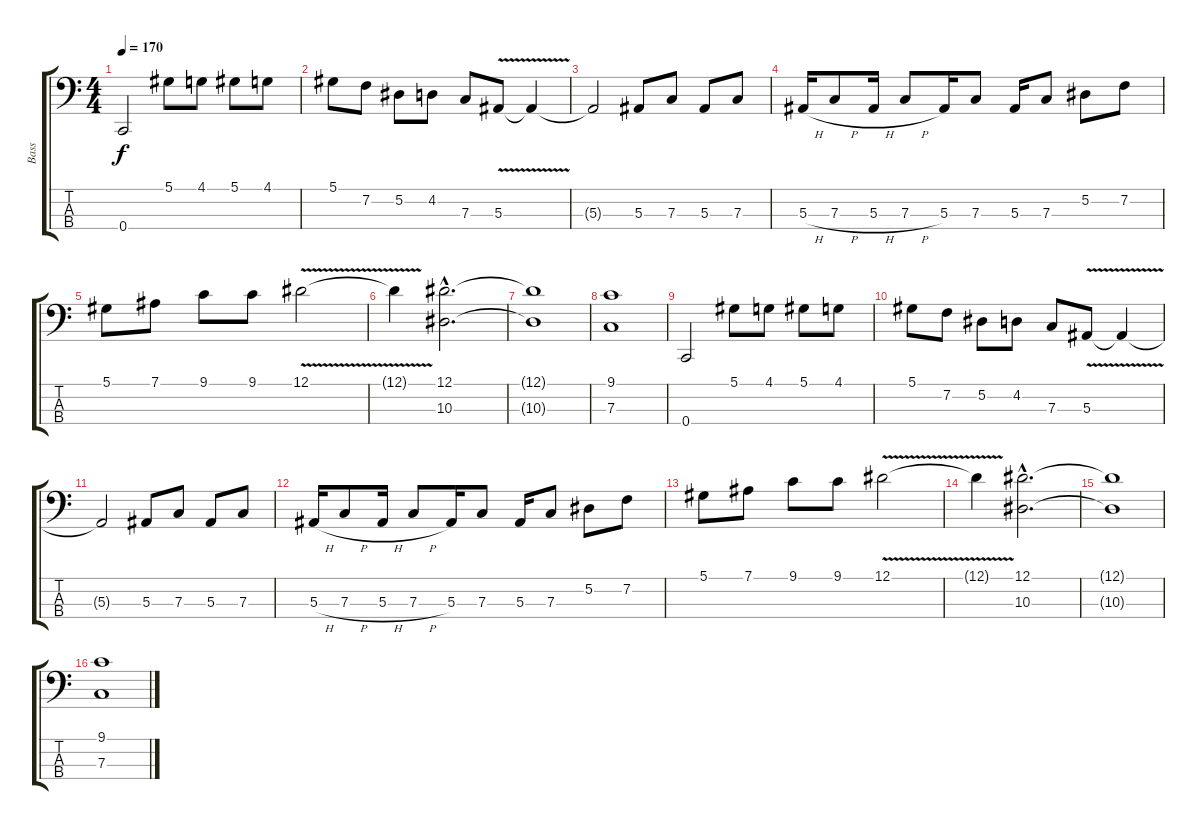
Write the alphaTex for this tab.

\track ("Bass" "Bass") {instrument electricbassfinger}
\staff {score tabs}
\tuning (Eb2 Bb1 F1 C1) {hide}
\ts (4 4)
\tempo 170
\clef f4
\ks c
0.4.2{dy f} 5.1.8 4.1.8 5.1.8 4.1.8 |
5.1.8 7.2.8 5.2.8 4.2.8 7.3.8 5.3{v}.8 5.3{t}.4 |
5.3{t}.2 5.3.8 7.3.8 5.3.8 7.3.8 |
5.3{h}.16 7.3{h}.8 5.3{h}.16 7.3{h}.8 5.3.16 7.3.8 5.3.16 7.3.8 5.2.8 7.2.8 |
5.1.8 7.1.8 9.1.8 9.1.8 12.1{v}.2 |
12.1{t}.4 (12.1{hac} 10.3{hac}).2{d} |
(12.1{t} 10.3{t}).1 |
(9.1 7.3).1 |
0.4.2 5.1.8 4.1.8 5.1.8 4.1.8 |
5.1.8 7.2.8 5.2.8 4.2.8 7.3.8 5.3{v}.8 5.3{t}.4 |
5.3{t}.2 5.3.8 7.3.8 5.3.8 7.3.8 |
5.3{h}.16 7.3{h}.8 5.3{h}.16 7.3{h}.8 5.3.16 7.3.8 5.3.16 7.3.8 5.2.8 7.2.8 |
5.1.8 7.1.8 9.1.8 9.1.8 12.1{v}.2 |
12.1{t}.4 (12.1{hac} 10.3{hac}).2{d} |
(12.1{t} 10.3{t}).1 |
(9.1 7.3).1
